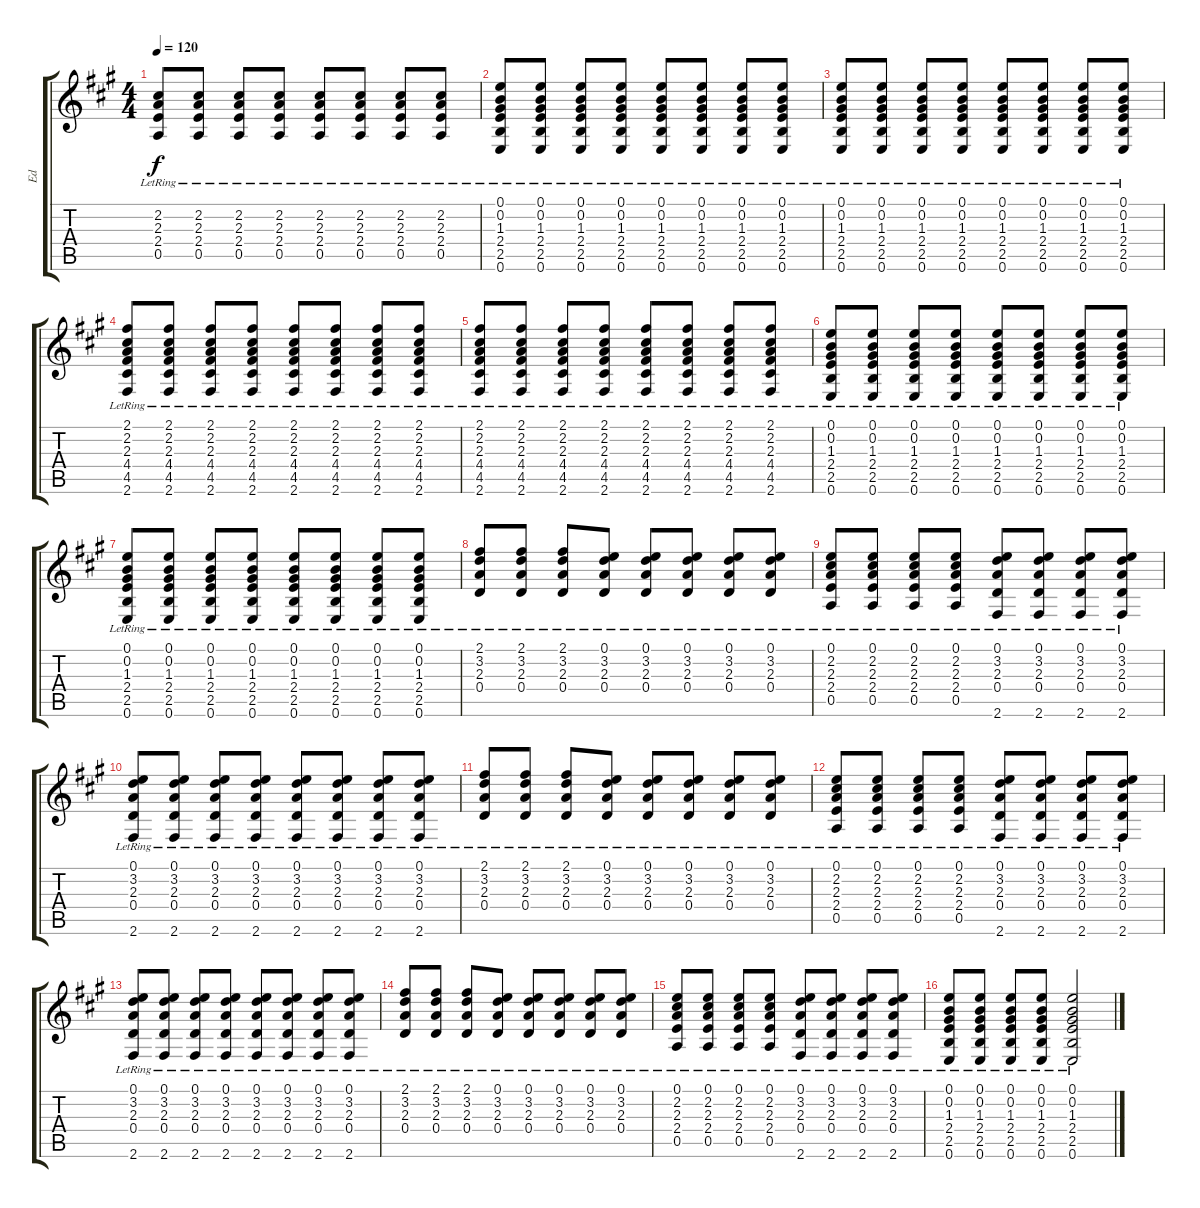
\track ("Ed" "Ed") {instrument electricguitarjazz}
\staff {score tabs}
\tuning (E4 B3 G3 D3 A2 E2) {hide}
\ts (4 4)
\tempo 120
\clef g2
\ks a
(2.2{lr} 2.3{lr} 2.4{lr} 0.5{lr}).8{dy f} (2.2{lr} 2.3{lr} 2.4{lr} 0.5{lr}).8 (2.2{lr} 2.3{lr} 2.4{lr} 0.5{lr}).8 (2.2{lr} 2.3{lr} 2.4{lr} 0.5{lr}).8 (2.2{lr} 2.3{lr} 2.4{lr} 0.5{lr}).8 (2.2{lr} 2.3{lr} 2.4{lr} 0.5{lr}).8 (2.2{lr} 2.3{lr} 2.4{lr} 0.5{lr}).8 (2.2{lr} 2.3{lr} 2.4{lr} 0.5{lr}).8 |
(0.1{lr} 0.2{lr} 1.3{lr} 2.4{lr} 2.5{lr} 0.6{lr}).8 (0.1{lr} 0.2{lr} 1.3{lr} 2.4{lr} 2.5{lr} 0.6{lr}).8 (0.1{lr} 0.2{lr} 1.3{lr} 2.4{lr} 2.5{lr} 0.6{lr}).8 (0.1{lr} 0.2{lr} 1.3{lr} 2.4{lr} 2.5{lr} 0.6{lr}).8 (0.1{lr} 0.2{lr} 1.3{lr} 2.4{lr} 2.5{lr} 0.6{lr}).8 (0.1{lr} 0.2{lr} 1.3{lr} 2.4{lr} 2.5{lr} 0.6{lr}).8 (0.1{lr} 0.2{lr} 1.3{lr} 2.4{lr} 2.5{lr} 0.6{lr}).8 (0.1{lr} 0.2{lr} 1.3{lr} 2.4{lr} 2.5{lr} 0.6{lr}).8 |
(0.1{lr} 0.2{lr} 1.3{lr} 2.4{lr} 2.5{lr} 0.6{lr}).8 (0.1{lr} 0.2{lr} 1.3{lr} 2.4{lr} 2.5{lr} 0.6{lr}).8 (0.1{lr} 0.2{lr} 1.3{lr} 2.4{lr} 2.5{lr} 0.6{lr}).8 (0.1{lr} 0.2{lr} 1.3{lr} 2.4{lr} 2.5{lr} 0.6{lr}).8 (0.1{lr} 0.2{lr} 1.3{lr} 2.4{lr} 2.5{lr} 0.6{lr}).8 (0.1{lr} 0.2{lr} 1.3{lr} 2.4{lr} 2.5{lr} 0.6{lr}).8 (0.1{lr} 0.2{lr} 1.3{lr} 2.4{lr} 2.5{lr} 0.6{lr}).8 (0.1{lr} 0.2{lr} 1.3{lr} 2.4{lr} 2.5{lr} 0.6{lr}).8 |
(2.1{lr} 2.2{lr} 2.3{lr} 4.4{lr} 4.5{lr} 2.6{lr}).8 (2.1{lr} 2.2{lr} 2.3{lr} 4.4{lr} 4.5{lr} 2.6{lr}).8 (2.1{lr} 2.2{lr} 2.3{lr} 4.4{lr} 4.5{lr} 2.6{lr}).8 (2.1{lr} 2.2{lr} 2.3{lr} 4.4{lr} 4.5{lr} 2.6{lr}).8 (2.1{lr} 2.2{lr} 2.3{lr} 4.4{lr} 4.5{lr} 2.6{lr}).8 (2.1{lr} 2.2{lr} 2.3{lr} 4.4{lr} 4.5{lr} 2.6{lr}).8 (2.1{lr} 2.2{lr} 2.3{lr} 4.4{lr} 4.5{lr} 2.6{lr}).8 (2.1{lr} 2.2{lr} 2.3{lr} 4.4{lr} 4.5{lr} 2.6{lr}).8 |
(2.1{lr} 2.2{lr} 2.3{lr} 4.4{lr} 4.5{lr} 2.6{lr}).8 (2.1{lr} 2.2{lr} 2.3{lr} 4.4{lr} 4.5{lr} 2.6{lr}).8 (2.1{lr} 2.2{lr} 2.3{lr} 4.4{lr} 4.5{lr} 2.6{lr}).8 (2.1{lr} 2.2{lr} 2.3{lr} 4.4{lr} 4.5{lr} 2.6{lr}).8 (2.1{lr} 2.2{lr} 2.3{lr} 4.4{lr} 4.5{lr} 2.6{lr}).8 (2.1{lr} 2.2{lr} 2.3{lr} 4.4{lr} 4.5{lr} 2.6{lr}).8 (2.1{lr} 2.2{lr} 2.3{lr} 4.4{lr} 4.5{lr} 2.6{lr}).8 (2.1{lr} 2.2{lr} 2.3{lr} 4.4{lr} 4.5{lr} 2.6{lr}).8 |
(0.1{lr} 0.2{lr} 1.3{lr} 2.4{lr} 2.5{lr} 0.6{lr}).8 (0.1{lr} 0.2{lr} 1.3{lr} 2.4{lr} 2.5{lr} 0.6{lr}).8 (0.1{lr} 0.2{lr} 1.3{lr} 2.4{lr} 2.5{lr} 0.6{lr}).8 (0.1{lr} 0.2{lr} 1.3{lr} 2.4{lr} 2.5{lr} 0.6{lr}).8 (0.1{lr} 0.2{lr} 1.3{lr} 2.4{lr} 2.5{lr} 0.6{lr}).8 (0.1{lr} 0.2{lr} 1.3{lr} 2.4{lr} 2.5{lr} 0.6{lr}).8 (0.1{lr} 0.2{lr} 1.3{lr} 2.4{lr} 2.5{lr} 0.6{lr}).8 (0.1{lr} 0.2{lr} 1.3{lr} 2.4{lr} 2.5{lr} 0.6{lr}).8 |
(0.1{lr} 0.2{lr} 1.3{lr} 2.4{lr} 2.5{lr} 0.6{lr}).8 (0.1{lr} 0.2{lr} 1.3{lr} 2.4{lr} 2.5{lr} 0.6{lr}).8 (0.1{lr} 0.2{lr} 1.3{lr} 2.4{lr} 2.5{lr} 0.6{lr}).8 (0.1{lr} 0.2{lr} 1.3{lr} 2.4{lr} 2.5{lr} 0.6{lr}).8 (0.1{lr} 0.2{lr} 1.3{lr} 2.4{lr} 2.5{lr} 0.6{lr}).8 (0.1{lr} 0.2{lr} 1.3{lr} 2.4{lr} 2.5{lr} 0.6{lr}).8 (0.1{lr} 0.2{lr} 1.3{lr} 2.4{lr} 2.5{lr} 0.6{lr}).8 (0.1{lr} 0.2{lr} 1.3{lr} 2.4{lr} 2.5{lr} 0.6{lr}).8 |
(2.1{lr} 3.2{lr} 2.3{lr} 0.4{lr}).8 (2.1{lr} 3.2{lr} 2.3{lr} 0.4{lr}).8 (2.1{lr} 3.2{lr} 2.3{lr} 0.4{lr}).8 (0.1{lr} 3.2{lr} 2.3{lr} 0.4{lr}).8 (0.1{lr} 3.2{lr} 2.3{lr} 0.4{lr}).8 (0.1{lr} 3.2{lr} 2.3{lr} 0.4{lr}).8 (0.1{lr} 3.2{lr} 2.3{lr} 0.4{lr}).8 (0.1{lr} 3.2{lr} 2.3{lr} 0.4{lr}).8 |
(0.1{lr} 2.2{lr} 2.3{lr} 2.4{lr} 0.5{lr}).8 (0.1{lr} 2.2{lr} 2.3{lr} 2.4{lr} 0.5{lr}).8 (0.1{lr} 2.2{lr} 2.3{lr} 2.4{lr} 0.5{lr}).8 (0.1{lr} 2.2{lr} 2.3{lr} 2.4{lr} 0.5{lr}).8 (0.1{lr} 3.2{lr} 2.3{lr} 0.4{lr} 2.6{lr}).8 (0.1{lr} 3.2{lr} 2.3{lr} 0.4{lr} 2.6{lr}).8 (0.1{lr} 3.2{lr} 2.3{lr} 0.4{lr} 2.6{lr}).8 (0.1{lr} 3.2{lr} 2.3{lr} 0.4{lr} 2.6{lr}).8 |
(0.1{lr} 3.2{lr} 2.3{lr} 0.4{lr} 2.6{lr}).8 (0.1{lr} 3.2{lr} 2.3{lr} 0.4{lr} 2.6{lr}).8 (0.1{lr} 3.2{lr} 2.3{lr} 0.4{lr} 2.6{lr}).8 (0.1{lr} 3.2{lr} 2.3{lr} 0.4{lr} 2.6{lr}).8 (0.1{lr} 3.2{lr} 2.3{lr} 0.4{lr} 2.6{lr}).8 (0.1{lr} 3.2{lr} 2.3{lr} 0.4{lr} 2.6{lr}).8 (0.1{lr} 3.2{lr} 2.3{lr} 0.4{lr} 2.6{lr}).8 (0.1{lr} 3.2{lr} 2.3{lr} 0.4{lr} 2.6{lr}).8 |
(2.1{lr} 3.2{lr} 2.3{lr} 0.4{lr}).8 (2.1{lr} 3.2{lr} 2.3{lr} 0.4{lr}).8 (2.1{lr} 3.2{lr} 2.3{lr} 0.4{lr}).8 (0.1{lr} 3.2{lr} 2.3{lr} 0.4{lr}).8 (0.1{lr} 3.2{lr} 2.3{lr} 0.4{lr}).8 (0.1{lr} 3.2{lr} 2.3{lr} 0.4{lr}).8 (0.1{lr} 3.2{lr} 2.3{lr} 0.4{lr}).8 (0.1{lr} 3.2{lr} 2.3{lr} 0.4{lr}).8 |
(0.1{lr} 2.2{lr} 2.3{lr} 2.4{lr} 0.5{lr}).8 (0.1{lr} 2.2{lr} 2.3{lr} 2.4{lr} 0.5{lr}).8 (0.1{lr} 2.2{lr} 2.3{lr} 2.4{lr} 0.5{lr}).8 (0.1{lr} 2.2{lr} 2.3{lr} 2.4{lr} 0.5{lr}).8 (0.1{lr} 3.2{lr} 2.3{lr} 0.4{lr} 2.6{lr}).8 (0.1{lr} 3.2{lr} 2.3{lr} 0.4{lr} 2.6{lr}).8 (0.1{lr} 3.2{lr} 2.3{lr} 0.4{lr} 2.6{lr}).8 (0.1{lr} 3.2{lr} 2.3{lr} 0.4{lr} 2.6{lr}).8 |
(0.1{lr} 3.2{lr} 2.3{lr} 0.4{lr} 2.6{lr}).8 (0.1{lr} 3.2{lr} 2.3{lr} 0.4{lr} 2.6{lr}).8 (0.1{lr} 3.2{lr} 2.3{lr} 0.4{lr} 2.6{lr}).8 (0.1{lr} 3.2{lr} 2.3{lr} 0.4{lr} 2.6{lr}).8 (0.1{lr} 3.2{lr} 2.3{lr} 0.4{lr} 2.6{lr}).8 (0.1{lr} 3.2{lr} 2.3{lr} 0.4{lr} 2.6{lr}).8 (0.1{lr} 3.2{lr} 2.3{lr} 0.4{lr} 2.6{lr}).8 (0.1{lr} 3.2{lr} 2.3{lr} 0.4{lr} 2.6{lr}).8 |
(2.1{lr} 3.2{lr} 2.3{lr} 0.4{lr}).8 (2.1{lr} 3.2{lr} 2.3{lr} 0.4{lr}).8 (2.1{lr} 3.2{lr} 2.3{lr} 0.4{lr}).8 (0.1{lr} 3.2{lr} 2.3{lr} 0.4{lr}).8 (0.1{lr} 3.2{lr} 2.3{lr} 0.4{lr}).8 (0.1{lr} 3.2{lr} 2.3{lr} 0.4{lr}).8 (0.1{lr} 3.2{lr} 2.3{lr} 0.4{lr}).8 (0.1{lr} 3.2{lr} 2.3{lr} 0.4{lr}).8 |
(0.1{lr} 2.2{lr} 2.3{lr} 2.4{lr} 0.5{lr}).8 (0.1{lr} 2.2{lr} 2.3{lr} 2.4{lr} 0.5{lr}).8 (0.1{lr} 2.2{lr} 2.3{lr} 2.4{lr} 0.5{lr}).8 (0.1{lr} 2.2{lr} 2.3{lr} 2.4{lr} 0.5{lr}).8 (0.1{lr} 3.2{lr} 2.3{lr} 0.4{lr} 2.6{lr}).8 (0.1{lr} 3.2{lr} 2.3{lr} 0.4{lr} 2.6{lr}).8 (0.1{lr} 3.2{lr} 2.3{lr} 0.4{lr} 2.6{lr}).8 (0.1{lr} 3.2{lr} 2.3{lr} 0.4{lr} 2.6{lr}).8 |
(0.1{lr} 0.2{lr} 1.3{lr} 2.4{lr} 2.5{lr} 0.6{lr}).8 (0.1{lr} 0.2{lr} 1.3{lr} 2.4{lr} 2.5{lr} 0.6{lr}).8 (0.1{lr} 0.2{lr} 1.3{lr} 2.4{lr} 2.5{lr} 0.6{lr}).8 (0.1{lr} 0.2{lr} 1.3{lr} 2.4{lr} 2.5{lr} 0.6{lr}).8 (0.1{lr} 0.2{lr} 1.3{lr} 2.4{lr} 2.5{lr} 0.6{lr}).2
